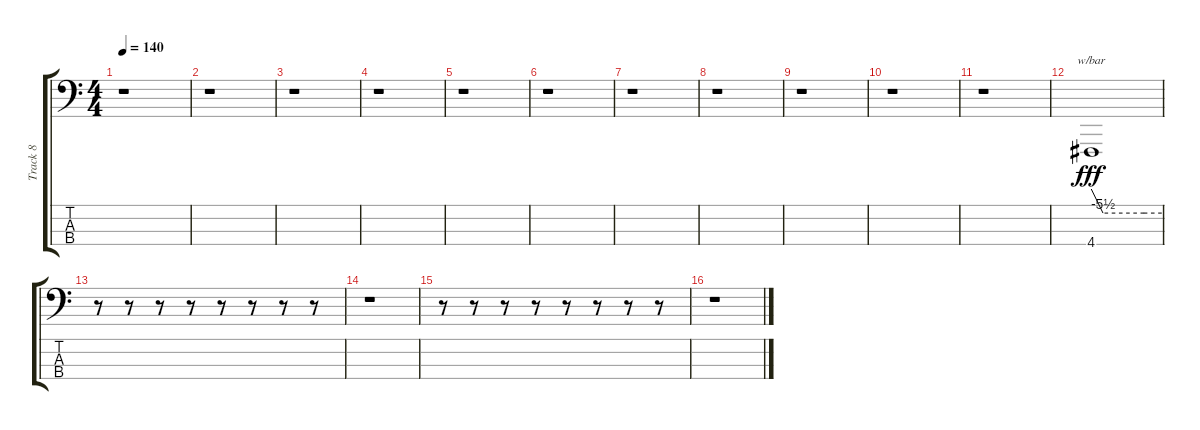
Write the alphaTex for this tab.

\track ("Track 8" "Track 8") {instrument lead8bassandlead}
\staff {score tabs}
\tuning (G2 D2 A1 D1) {hide}
\ts (4 4)
\tempo 140
\clef f4
\ks c
r.1{dy fff} |
r.1 |
r.1 |
r.1 |
r.1 |
r.1 |
r.1 |
r.1 |
r.1 |
r.1 |
r.1 |
4.4.1{tbe (custom default 0 0 10 -22 45 -22 60 -22)} |
r.8 r.8 r.8 r.8 r.8 r.8 r.8 r.8 |
r.1 |
r.8 r.8 r.8 r.8 r.8 r.8 r.8 r.8 |
r.1
